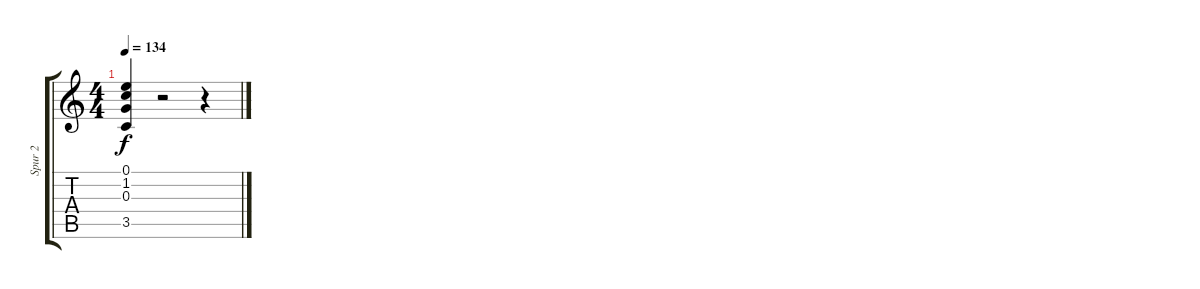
\track ("Spur 2" "Spur 2") {instrument electricguitarmuted}
\staff {score tabs}
\tuning (E4 B3 G3 D3 A2 E2) {hide}
\ts (4 4)
\tempo 134
\clef g2
\ks c
(0.1{t} 1.2{t} 0.3{t} 3.5{t}).4{dy f} r.2 r.4
